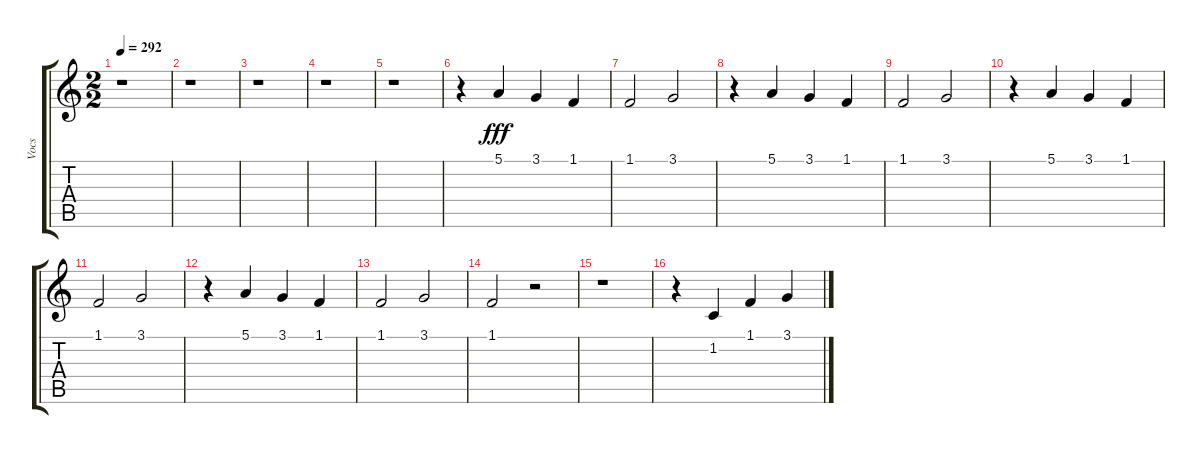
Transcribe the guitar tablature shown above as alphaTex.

\track ("Vocs" "Vocs") {instrument lead1square}
\staff {score tabs}
\tuning (E4 B3 G3 D3 A2 E2) {hide}
\ts (2 2)
\tempo 292
\clef g2
\ks c
r.1{dy fff} |
r.1 |
r.1 |
r.1 |
r.1 |
r.4 5.1.4 3.1.4 1.1.4 |
1.1.2 3.1.2 |
r.4 5.1.4 3.1.4 1.1.4 |
1.1.2 3.1.2 |
r.4 5.1.4 3.1.4 1.1.4 |
1.1.2 3.1.2 |
r.4 5.1.4 3.1.4 1.1.4 |
1.1.2 3.1.2 |
1.1.2 r.2 |
r.1 |
r.4 1.2.4 1.1.4 3.1.4
